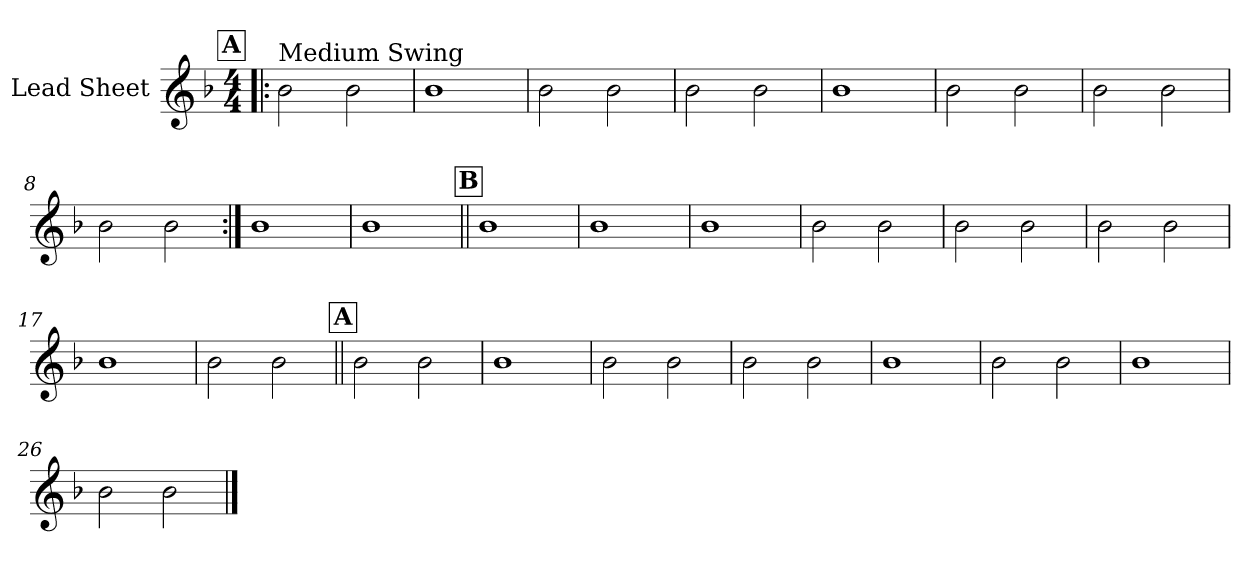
**kern
*part1
*staff1
*I"Lead Sheet
*clefG2
*k[b-]
*F:
*M4/4
!!LO:REH:place=s1:a:fs=14:t=A
=1!|:
!LO:TX:a:t=Medium Swing
2b-\
2b-\
=2
1b-
=3
2b-\
2b-\
=4
2b-\
2b-\
!!LO:LB:g=z
=5
1b-
=6
2b-\
2b-\
=7
2b-\
2b-\
=8
2b-\
2b-\
!!LO:LB:g=z
=9:|!
1b-
=10
1b-
!!LO:LB:g=z
!!LO:REH:place=s1:a:fs=14:t=B
=11||
1b-
=12
1b-
=13
1b-
=14
2b-\
2b-\
!!LO:LB:g=z
=15
2b-\
2b-\
=16
2b-\
2b-\
=17
1b-
=18
2b-\
2b-\
!!LO:LB:g=z
!!LO:REH:place=s1:a:fs=14:t=A
=19||
2b-\
2b-\
=20
1b-
=21
2b-\
2b-\
=22
2b-\
2b-\
!!LO:LB:g=z
=23
1b-
=24
2b-\
2b-\
=25
1b-
=26
2b-\
2b-\
==
*-
